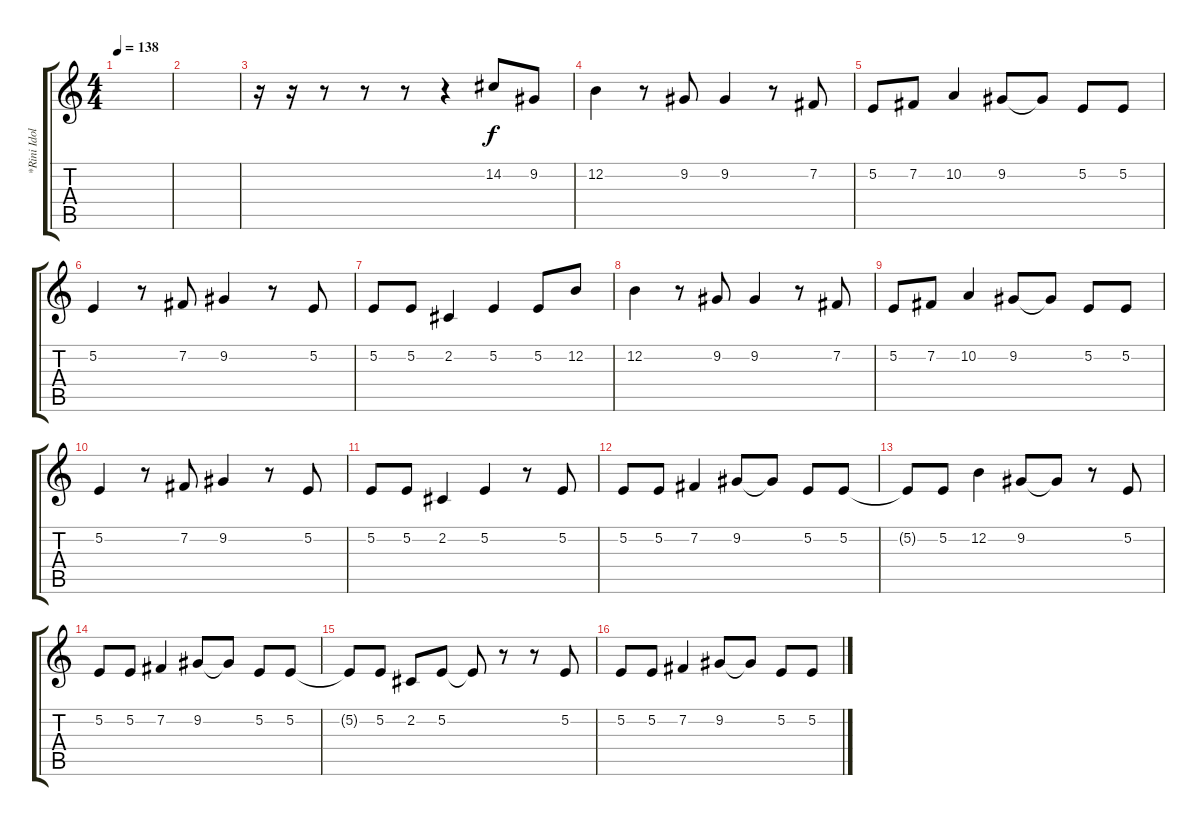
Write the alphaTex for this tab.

\track ("*Rini Idol" "*Rini Idol") {instrument tenorsax}
\staff {score tabs}
\tuning (E4 B3 G3 D3 A2 E2) {hide}
\ts (4 4)
\tempo 138
\clef g2
\ks c
|
|
r.16 r.16 r.8 r.8 r.8 r.4 14.2.8 9.2.8 |
12.2.4 r.8 9.2.8 9.2.4 r.8 7.2.8 |
5.2.8 7.2.8 10.2.4 9.2.8 9.2{t}.8 5.2.8 5.2.8 |
5.2.4 r.8 7.2.8 9.2.4 r.8 5.2.8 |
5.2.8 5.2.8 2.2.4 5.2.4 5.2.8 12.2.8 |
12.2.4 r.8 9.2.8 9.2.4 r.8 7.2.8 |
5.2.8 7.2.8 10.2.4 9.2.8 9.2{t}.8 5.2.8 5.2.8 |
5.2.4 r.8 7.2.8 9.2.4 r.8 5.2.8 |
5.2.8 5.2.8 2.2.4 5.2.4 r.8 5.2.8 |
5.2.8 5.2.8 7.2.4 9.2.8 9.2{t}.8 5.2.8 5.2.8 |
5.2{t}.8 5.2.8 12.2.4 9.2.8 9.2{t}.8 r.8 5.2.8 |
5.2.8 5.2.8 7.2.4 9.2.8 9.2{t}.8 5.2.8 5.2.8 |
5.2{t}.8 5.2.8 2.2.8 5.2.8 5.2{t}.8 r.8 r.8 5.2.8 |
5.2.8 5.2.8 7.2.4 9.2.8 9.2{t}.8 5.2.8 5.2.8
